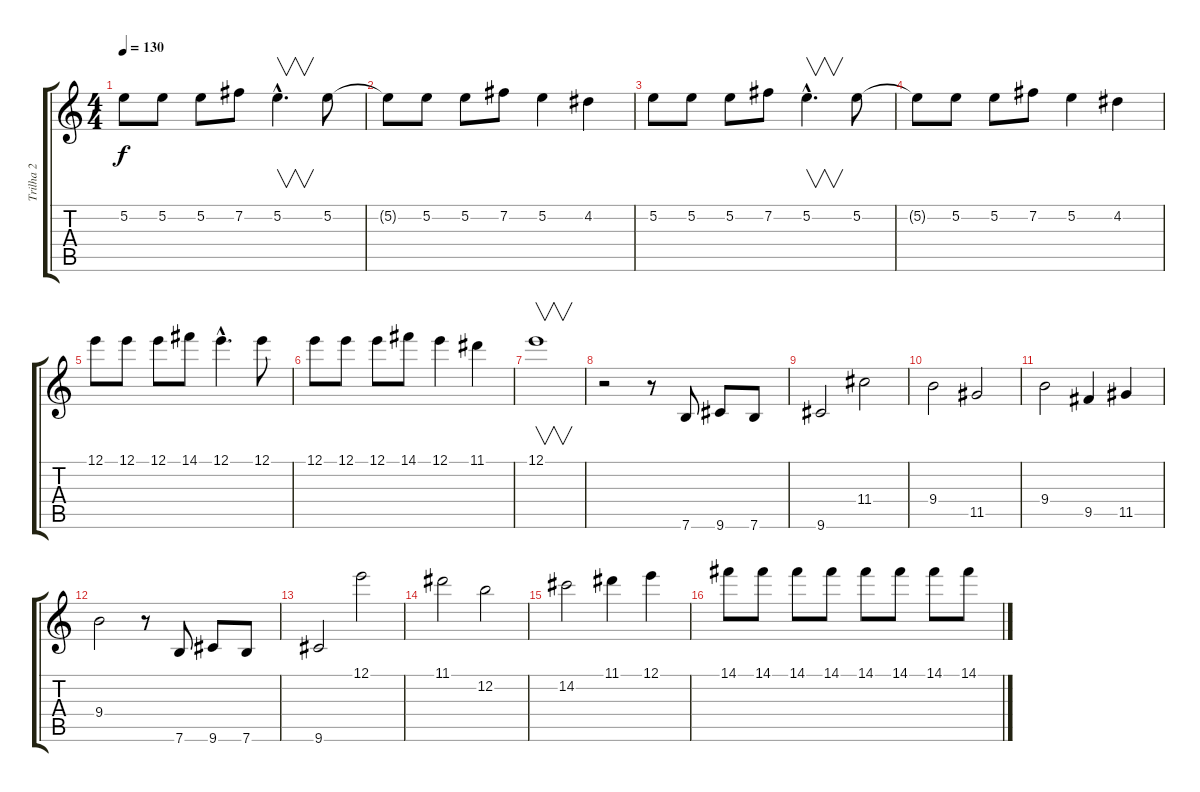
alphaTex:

\track ("Trilha 2" "Trilha 2") {instrument overdrivenguitar}
\staff {score tabs}
\tuning (E4 B3 G3 D3 A2 E2) {hide}
\ts (4 4)
\tempo 130
\clef g2
\ks c
5.2.8{dy f instrument overdrivenguitar} 5.2.8 5.2.8 7.2.8 5.2{hac}.4{v d} 5.2.8 |
5.2{t}.8 5.2.8 5.2.8 7.2.8 5.2.4 4.2.4 |
5.2.8 5.2.8 5.2.8 7.2.8 5.2{hac}.4{v d} 5.2.8 |
5.2{t}.8 5.2.8 5.2.8 7.2.8 5.2.4 4.2.4 |
12.1.8 12.1.8 12.1.8 14.1.8 12.1{hac}.4{d} 12.1.8 |
12.1.8 12.1.8 12.1.8 14.1.8 12.1.4 11.1.4 |
12.1.1{v} |
r.2 r.8 7.6.8 9.6.8 7.6.8 |
9.6.2 11.4.2 |
9.4.2 11.5.2 |
9.4.2 9.5.4 11.5.4 |
9.4.2 r.8 7.6.8 9.6.8 7.6.8 |
9.6.2 12.1.2 |
11.1.2 12.2.2 |
14.2.2 11.1.4 12.1.4 |
14.1.8 14.1.8 14.1.8 14.1.8 14.1.8 14.1.8 14.1.8 14.1.8
